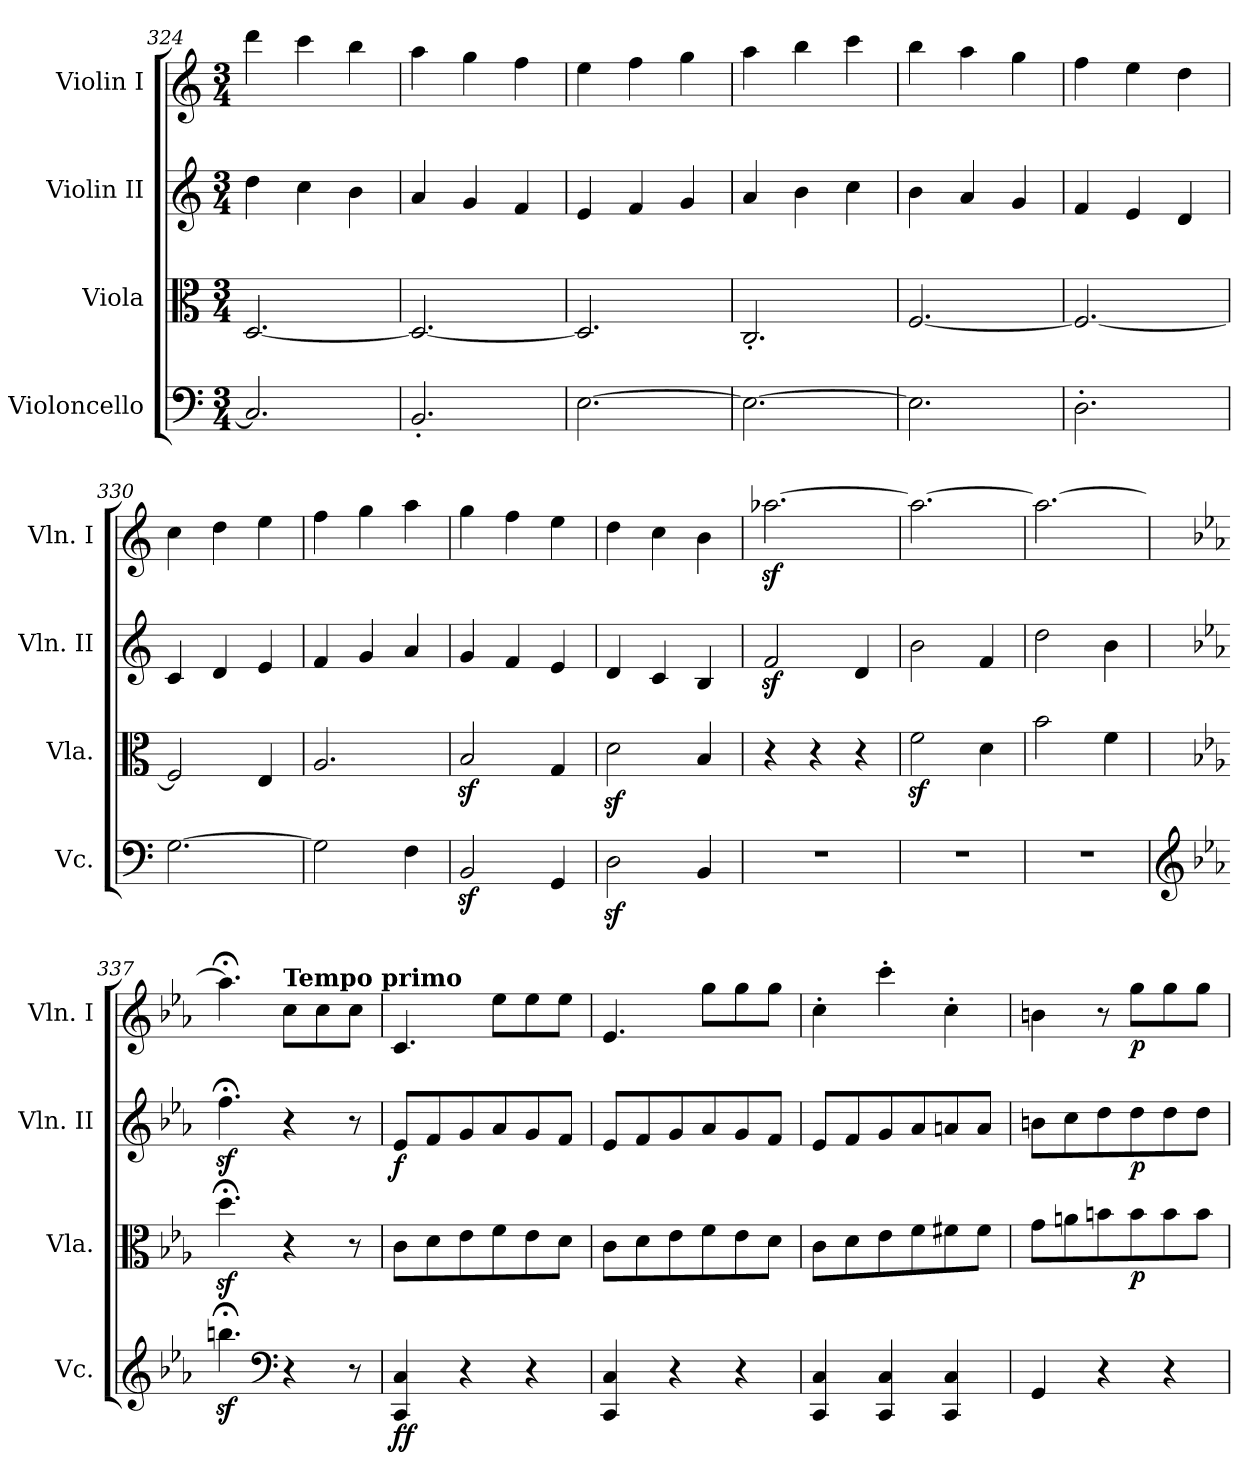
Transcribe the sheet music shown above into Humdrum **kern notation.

**kern	**dynam	**kern	**dynam	**kern	**dynam	**kern	**dynam
*part4	*part4	*part3	*part3	*part2	*part2	*part1	*part1
*staff4	*staff4	*staff3	*staff3	*staff2	*staff2	*staff1	*staff1
*I"Violoncello	*	*I"Viola	*	*I"Violin II	*	*I"Violin I	*
*I'Vc.	*	*I'Vla.	*	*I'Vln. II	*	*I'Vln. I	*
*clefF4	*	*clefC3	*	*clefG2	*	*clefG2	*
*k[]	*	*k[]	*	*k[]	*	*k[]	*
*C:	*	*C:	*	*C:	*	*C:	*
*M3/4	*	*M3/4	*	*M3/4	*	*M3/4	*
=324	=324	=324	=324	=324	=324	=324	=324
2.C/]	.	[2.D/	.	4dd\	.	4ddd\	.
.	.	.	.	4cc\	.	4ccc\	.
.	.	.	.	4b\	.	4bb\	.
=325	=325	=325	=325	=325	=325	=325	=325
2.BB'/	.	2.D/_	.	4a/	.	4aa\	.
.	.	.	.	4g/	.	4gg\	.
.	.	.	.	4f/	.	4ff\	.
=326	=326	=326	=326	=326	=326	=326	=326
[2.E\	.	2.D/]	.	4e/	.	4ee\	.
.	.	.	.	4f/	.	4ff\	.
.	.	.	.	4g/	.	4gg\	.
=327	=327	=327	=327	=327	=327	=327	=327
2.E\_	.	2.C'/	.	4a/	.	4aa\	.
.	.	.	.	4b\	.	4bb\	.
.	.	.	.	4cc\	.	4ccc\	.
=328	=328	=328	=328	=328	=328	=328	=328
2.E\]	.	[2.F/	.	4b\	.	4bb\	.
.	.	.	.	4a/	.	4aa\	.
.	.	.	.	4g/	.	4gg\	.
=329	=329	=329	=329	=329	=329	=329	=329
2.D'\	.	2.F/_	.	4f/	.	4ff\	.
.	.	.	.	4e/	.	4ee\	.
.	.	.	.	4d/	.	4dd\	.
=330	=330	=330	=330	=330	=330	=330	=330
[2.G\	.	2F/]	.	4c/	.	4cc\	.
.	.	.	.	4d/	.	4dd\	.
.	.	4E/	.	4e/	.	4ee\	.
=331	=331	=331	=331	=331	=331	=331	=331
2G\]	.	2.A/	.	4f/	.	4ff\	.
.	.	.	.	4g/	.	4gg\	.
4F\	.	.	.	4a/	.	4aa\	.
=332	=332	=332	=332	=332	=332	=332	=332
2BBz</	.	2Bz</	.	4g/	.	4gg\	.
.	.	.	.	4f/	.	4ff\	.
4GG/	.	4G/	.	4e/	.	4ee\	.
=333	=333	=333	=333	=333	=333	=333	=333
2Dz<\	.	2dz<\	.	4d/	.	4dd\	.
.	.	.	.	4c/	.	4cc\	.
4BB/	.	4B/	.	4B/	.	4b\	.
=334	=334	=334	=334	=334	=334	=334	=334
2.r	.	4r	.	2fz</	.	[2.aa-Xz<\	.
.	.	4r	.	.	.	.	.
.	.	4r	.	4d/	.	.	.
=335	=335	=335	=335	=335	=335	=335	=335
2.r	.	2fz<\	.	2b\	.	2.aa-\_	.
.	.	4d\	.	4f/	.	.	.
=336	=336	=336	=336	=336	=336	=336	=336
2.r	.	2b\	.	2dd\	.	2.aa-\_	.
.	.	4f\	.	4b\	.	.	.
=337	=337	=337	=337	=337	=337	=337	=337
*clefG2	*	*	*	*	*	*	*
*k[b-e-a-]	*	*k[b-e-a-]	*	*k[b-e-a-]	*	*k[b-e-a-]	*
*c:	*	*c:	*	*c:	*	*c:	*
4.bbnz<;<\	.	4.ddz<;<\	.	4.ffz<;<\	.	4.aa-;<\]	.
*clefF4	*	*	*	*	*	*	*
!	!	!	!	!	!	!LO:TX:a:B:t=Tempo primo	!
4r	.	4r	.	4r	.	8cc\L	.
.	.	.	.	.	.	8cc\	.
8r	.	8r	.	8r	.	8cc\J	.
=338	=338	=338	=338	=338	=338	=338	=338
!	!LO:DY:b	!	!	!	!	!	!
!	!LO:DY:n=1:b	!	!	!	!LO:DY:b	!	!
4CC/ 4C/	f f	8c\L	.	8e-/L	f	4.c/	.
.	.	8d\	.	8f/	.	.	.
4r	.	8e-\	.	8g/	.	.	.
.	.	8f\	.	8a-/	.	8ee-\L	.
4r	.	8e-\	.	8g/	.	8ee-\	.
.	.	8d\J	.	8f/J	.	8ee-\J	.
=339	=339	=339	=339	=339	=339	=339	=339
4CC/ 4C/	.	8c\L	.	8e-/L	.	4.e-/	.
.	.	8d\	.	8f/	.	.	.
4r	.	8e-\	.	8g/	.	.	.
.	.	8f\	.	8a-/	.	8gg\L	.
4r	.	8e-\	.	8g/	.	8gg\	.
.	.	8d\J	.	8f/J	.	8gg\J	.
=340	=340	=340	=340	=340	=340	=340	=340
4CC/ 4C/	.	8c\L	.	8e-/L	.	4cc'\	.
.	.	8d\	.	8f/	.	.	.
4CC/ 4C/	.	8e-\	.	8g/	.	4ccc'\	.
.	.	8f\	.	8a-/	.	.	.
4CC/ 4C/	.	8f#X\	.	8an/	.	4cc'\	.
.	.	8f#\J	.	8a/J	.	.	.
=341	=341	=341	=341	=341	=341	=341	=341
4GG/	.	8g\L	.	8bn\L	.	4bn\	.
.	.	8an\	.	8cc\	.	.	.
4r	.	8bn\	.	8dd\	.	8r	.
!	!	!	!LO:DY:b	!	!LO:DY:b	!	!LO:DY:b
.	.	8b\	p	8dd\	p	8gg\L	p
4r	.	8b\	.	8dd\	.	8gg\	.
.	.	8b\J	.	8dd\J	.	8gg\J	.
=	=	=	=	=	=	=	=
*-	*-	*-	*-	*-	*-	*-	*-
